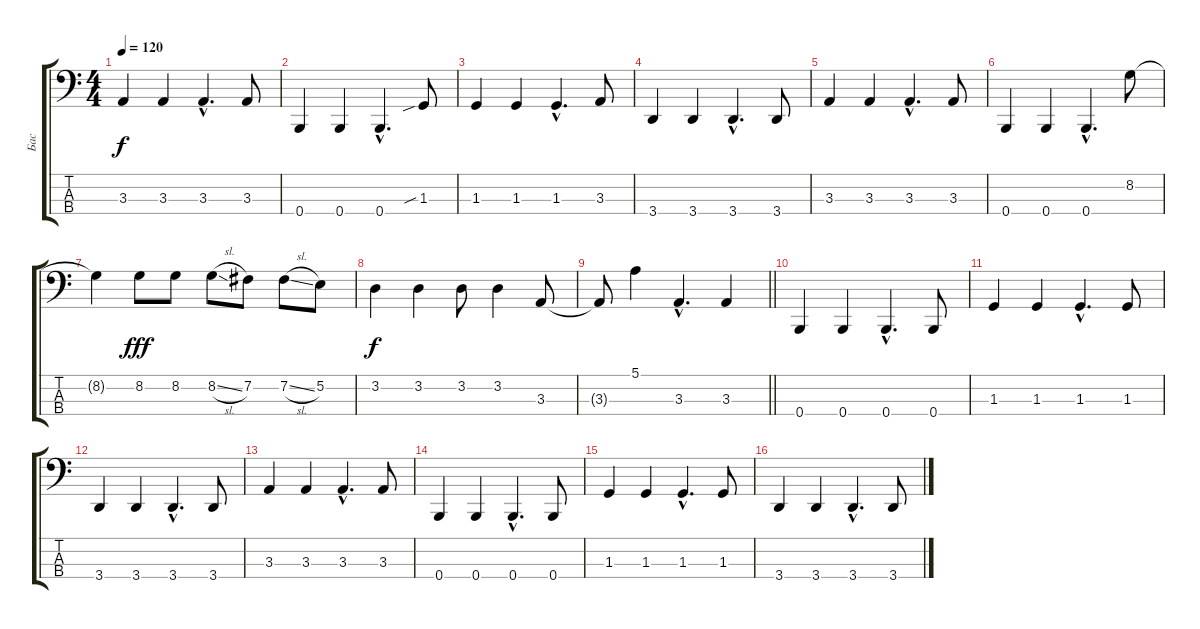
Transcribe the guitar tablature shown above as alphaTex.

\track ("Бас" "Бас") {instrument electricbasspick}
\staff {score tabs}
\tuning (E2 B1 Gb1 B0) {hide}
\ts (4 4)
\tempo 120
\clef f4
\ks c
3.3.4{dy f} 3.3.4 3.3{hac}.4{d} 3.3.8 |
0.4.4 0.4.4 0.4{hac}.4{d} 1.3{sib}.8 |
1.3.4 1.3.4 1.3{hac}.4{d} 3.3.8 |
3.4.4 3.4.4 3.4{hac}.4{d} 3.4.8 |
3.3.4 3.3.4 3.3{hac}.4{d} 3.3.8 |
0.4.4 0.4.4 0.4{hac}.4{d} 8.2.8 |
8.2{t}.4 8.2.8{dy fff} 8.2.8 8.2{sl}.8 7.2.8 7.2{sl}.8 5.2.8 |
3.2.4{dy f} 3.2.4 3.2.8 3.2.4 3.3.8 |
\barLineRight lightlight
3.3{t}.8 5.1.4 3.3{hac}.4{d} 3.3.4 |
\section ("" " ")
0.4.4 0.4.4 0.4{hac}.4{d} 0.4.8 |
1.3.4 1.3.4 1.3{hac}.4{d} 1.3.8 |
3.4.4 3.4.4 3.4{hac}.4{d} 3.4.8 |
3.3.4 3.3.4 3.3{hac}.4{d} 3.3.8 |
0.4.4 0.4.4 0.4{hac}.4{d} 0.4.8 |
1.3.4 1.3.4 1.3{hac}.4{d} 1.3.8 |
3.4.4 3.4.4 3.4{hac}.4{d} 3.4.8
